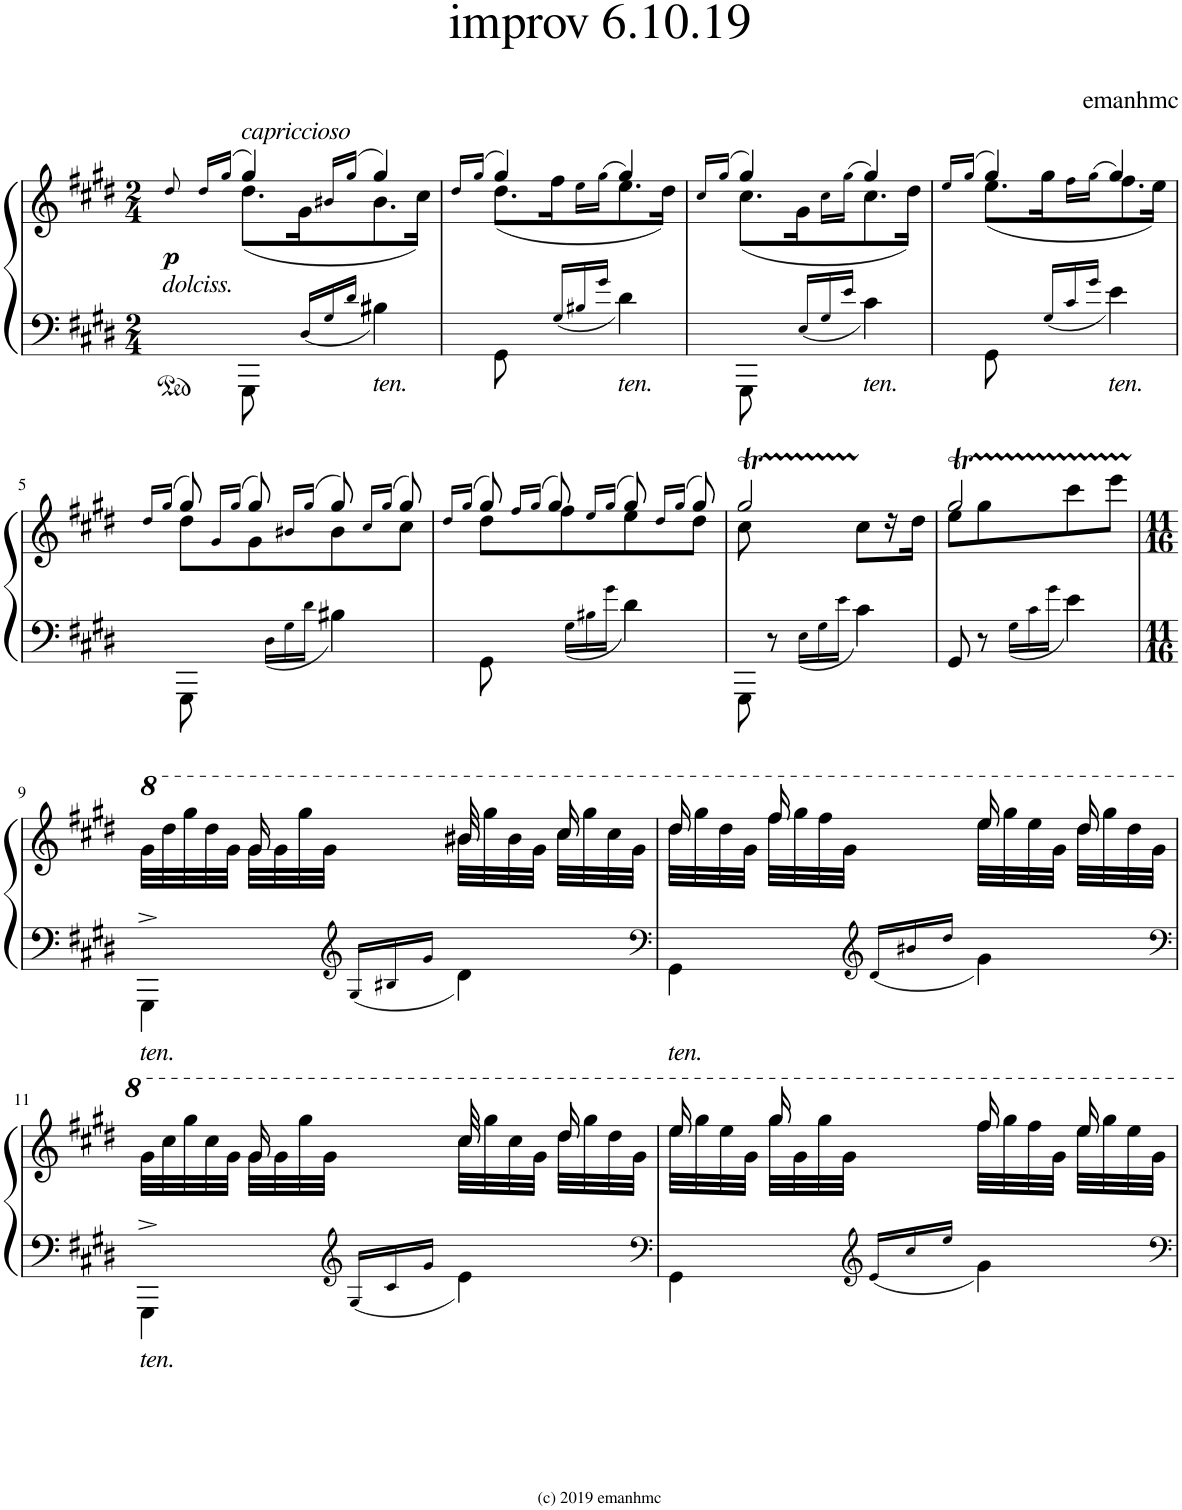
**kern	**kern	**dynam
*part1	*part1	*part1
*staff2	*staff1	*staff1/2
*I"Piano	*	*
*I'Pno.	*	*
*clefF4	*clefG2	*
*k[f#c#g#d#]	*k[f#c#g#d#]	*
*M2/4	*M2/4	*
=1	=1	=1
*	*^	*
!	!LO:TX:b:i:t=dolciss.	!	!
!	!	!	!LO:DY:b
4ryy	8dd#!/	4ryy	p
.	16dd#!/LL	.	.
.	(16gg#!/JJ	.	.
!	!LO:TX:a:i:t=capriccioso	!	!
8GGG#\	4gg#/)	(8.dd#\L	.
16ryy	.	.	.
16D#!/LL	.	16g#\K	.
16G#!/	16b#X!/LL	8ryy	.
16d#!/JJ	(16gg#!/JJ	.	.
!LO:TX:b:i:t=ten.	!	!	!
4B#X\	4gg#/)	8.b#\	.
.	.	16cc#\Jk)	.
=2	=2	=2	=2
*M3/4	*M3/4	*	*
8ryy	16dd#!/LL	8ryy	.
.	(16gg#!/JJ	.	.
8GG#\	4gg#/)	(8.dd#\L	.
16ryy	.	.	.
16G#!/LL	.	16ff#\K	.
16B#X!/	16ee!\LL	8ryy	.
16g#!/JJ	(16gg#!\JJ	.	.
!LO:TX:b:i:t=ten.	!	!	!
4d#\	4gg#/)	8.ee\	.
.	.	16dd#\Jk)	.
=3	=3	=3	=3
8ryy	16cc#!/LL	8ryy	.
.	(16gg#!/JJ	.	.
8GGG#\	4gg#/)	(8.cc#\L	.
16ryy	.	.	.
16E!/LL	.	16g#\K	.
16G#!/	16cc#!\LL	8ryy	.
16e!/JJ	(16gg#!\JJ	.	.
!LO:TX:b:i:t=ten.	!	!	!
4c#\	4gg#/)	8.cc#\	.
.	.	16dd#\Jk)	.
=4	=4	=4	=4
8ryy	16ee!/LL	8ryy	.
.	(16gg#!/JJ	.	.
8GG#\	4gg#/)	(8.ee\L	.
16ryy	.	.	.
16G#!/LL	.	16gg#\K	.
16c#!/	16ff#!\LL	8ryy	.
16g#!/JJ	(16gg#!\JJ	.	.
!LO:TX:b:i:t=ten.	!	!	!
4e\	4gg#/)	8.ff#\	.
.	.	16ee\Jk)	.
!!LO:LB:g=z	!!
=5	=5	=5	=5
*M4/4	*M4/4	*	*
*met(c)	*met(c)	*	*
8ryy	16dd#!/LL	8ryy	.
.	(16gg#!/JJ	.	.
8GGG#\	8gg#/)	8dd#\L	.
8.ryy	16g#!/LL	8ryy	.
.	(16gg#!/JJ	.	.
.	8gg#/)	8g#\	.
16D#!\LL	.	.	.
16G#!\	16b#X!/LL	8ryy	.
16d#!\JJ	(16gg#!/JJ	.	.
4B#X\	8gg#/)	8b#\	.
.	16cc#!/LL	8ryy	.
.	(16gg#!/JJ	.	.
8ryy	8gg#/)	8cc#\J	.
=6	=6	=6	=6
8ryy	16dd#!/LL	8ryy	.
.	(16gg#!/JJ	.	.
8GG#\	8gg#/)	8dd#\L	.
8.ryy	16ff#!/LL	8ryy	.
.	(16gg#!/JJ	.	.
.	8gg#/)	8ff#\	.
16G#!\LL	.	.	.
16B#X!\	16ee!/LL	8ryy	.
16g#!\JJ	(16gg#!/JJ	.	.
4d#\	8gg#/)	8ee\	.
.	16dd#!/LL	8ryy	.
.	(16gg#!/JJ	.	.
8ryy	8gg#/)	8dd#\J	.
=7	=7	=7	=7
*M11/16	*M11/16	*	*
8GGG#\	[2gg#t/	8cc#\	.
8r	.	4ryy	.
16E!\LL	.	.	.
16G#!\	.	.	.
16e!\JJ	.	16ryy	.
4c#\	.	8cc#\L	.
.	8.gg#_	.	.
.	.	16r	.
.	.	16dd#\JJ	.
=8	=8	=8	=8
8GG#/	2gg#t/_	8ee\L	.
8r	.	8gg#\	.
16G#!\LL	.	8.ryy	.
16c#!\	.	.	.
16g#!\JJ	.	.	.
4e\	.	8ccc#\	.
.	8.gg#TTT]	.	.
.	.	8eee\J	.
!!LO:LB:g=z	!!
=9	=9	=9	=9
*M11/16	*M11/16	*	*
*^	*	*	*
*	*	*Xtuplet	*	*
!LO:TX:b:i:t=ten.	!	!	!	!
4GGG#^\	8.ryy	40gg#\LLL	8ryy	.
.	.	40ddd#\	.	.
.	.	40ggg#\	.	.
.	.	40ddd#\	.	.
.	.	40gg#\JJJ	.	.
.	.	32gg#\LLL	16gg#/	.
.	.	32gg#\	.	.
.	2ryy	32ggg#\	4ryy	.
.	.	32gg#\JJJ	.	.
*clefG2	*	*	*	*
16G#!/LL	.	8.ryy	.	.
16B#X!/	.	.	.	.
16g#!/JJ	.	.	.	.
4d#\	.	32bb#X\LLL	32bb#/	.
.	.	32ggg#\	16.ryy	.
.	.	32bb#\	.	.
.	.	32gg#\JJJ	.	.
.	.	32ccc#\LLL	16ccc#/	.
.	.	32ggg#\	.	.
.	.	32ccc#\	16ryy	.
.	.	32gg#\JJJ	.	.
=10	=10	=10	=10	=10
*clefF4	*	*	*	*
!LO:TX:b:i:t=ten.	!	!	!	!
4GG#\	8.ryy	32ddd#\LLL	16ddd#/	.
.	.	32ggg#\	.	.
.	.	32ddd#\	16ryy	.
.	.	32gg#\JJJ	.	.
.	.	32fff#\LLL	16fff#/	.
.	.	32ggg#\	.	.
.	2ryy	32fff#\	16ryy	.
.	.	32gg#\JJJ	.	.
*clefG2	*	*	*	*
16d#!/LL	.	8.ryy	8.ryy	.
16b#X!/	.	.	.	.
16dd#!/JJ	.	.	.	.
4g#\	.	32eee\LLL	16eee/	.
.	.	32ggg#\	.	.
.	.	32eee\	16ryy	.
.	.	32gg#\JJJ	.	.
.	.	32ddd#\LLL	16ddd#/	.
.	.	32ggg#\	.	.
.	.	32ddd#\	16ryy	.
.	.	32gg#\JJJ	.	.
!!LO:LB:g=z	!!
=11	=11	=11	=11	=11
*clefF4	*	*	*	*
!LO:TX:b:i:t=ten.	!	!	!	!
4GGG#^\	8.ryy	40gg#\LLL	8ryy	.
.	.	40ccc#\	.	.
.	.	40ggg#\	.	.
.	.	40ccc#\	.	.
.	.	40gg#\JJJ	.	.
.	.	32gg#\LLL	16gg#/	.
.	.	32gg#\	.	.
.	2ryy	32ggg#\	4ryy	.
.	.	32gg#\JJJ	.	.
*clefG2	*	*	*	*
16G#!/LL	.	8.ryy	.	.
16c#!/	.	.	.	.
16g#!/JJ	.	.	.	.
4e\	.	32ccc#\LLL	32ccc#/	.
.	.	32ggg#\	16.ryy	.
.	.	32ccc#\	.	.
.	.	32gg#\JJJ	.	.
.	.	32ddd#\LLL	16ddd#/	.
.	.	32ggg#\	.	.
.	.	32ddd#\	16ryy	.
.	.	32gg#\JJJ	.	.
=12	=12	=12	=12	=12
*clefF4	*	*	*	*
4GG#\	8.ryy	32eee\LLL	16eee/	.
.	.	32ggg#\	.	.
.	.	32eee\	16ryy	.
.	.	32gg#\JJJ	.	.
.	.	32ggg#\LLL	16ggg#/	.
.	.	32gg#\	.	.
.	2ryy	32ggg#\	16ryy	.
.	.	32gg#\JJJ	.	.
*clefG2	*	*	*	*
16e!/LL	.	8.ryy	8.ryy	.
16cc#!/	.	.	.	.
16ee!/JJ	.	.	.	.
4g#\	.	32fff#\LLL	16fff#/	.
.	.	32ggg#\	.	.
.	.	32fff#\	16ryy	.
.	.	32gg#\JJJ	.	.
.	.	32eee\LLL	16eee/	.
.	.	32ggg#\	.	.
.	.	32eee\	16ryy	.
.	.	32gg#\JJJ	.	.
*v	*v	*	*	*
*	*v	*v	*
=	=	=
*-	*-	*-
